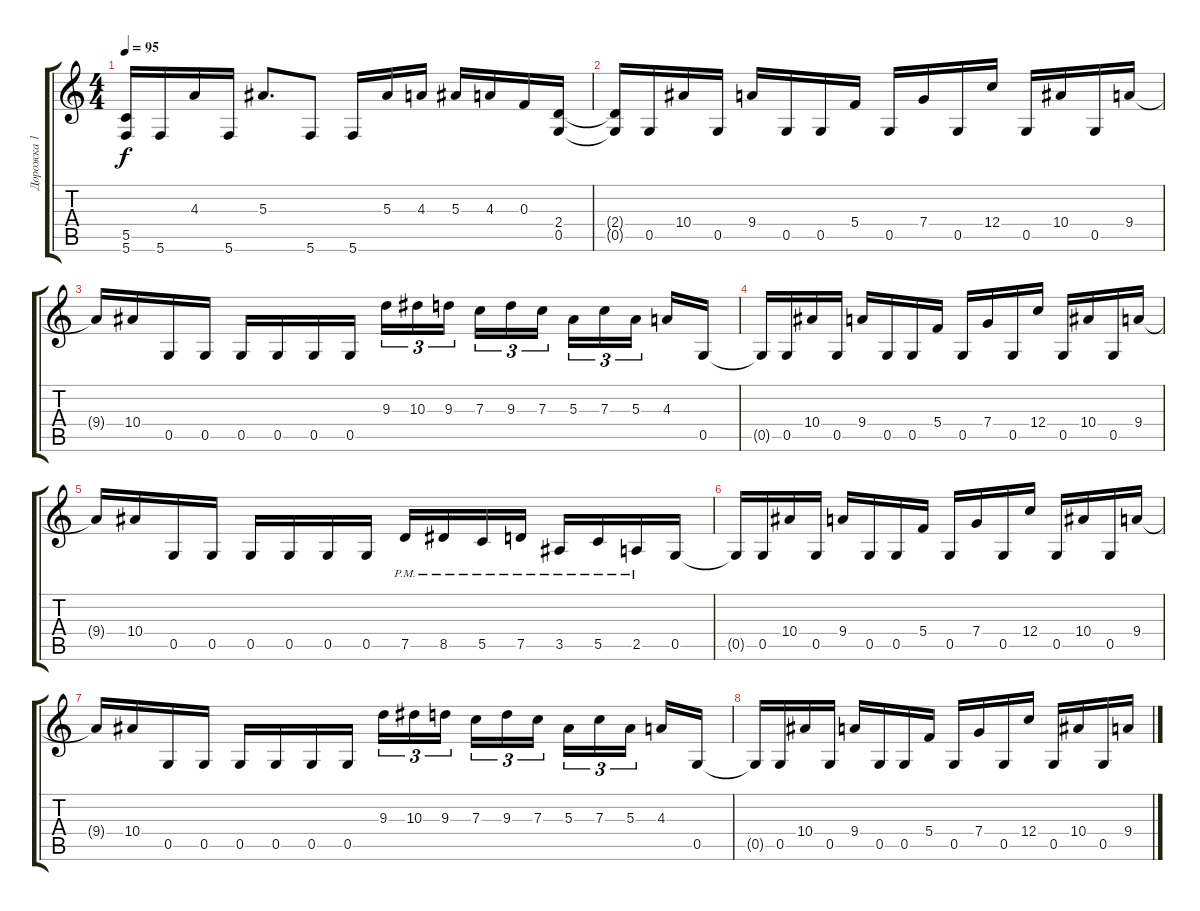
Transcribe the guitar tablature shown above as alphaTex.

\track ("Дорожка 1" "Дорожка 1") {instrument overdrivenguitar}
\staff {score tabs}
\tuning (D4 A3 F3 C3 G2 C2) {hide}
\ts (4 4)
\tempo 95
\clef g2
\ks c
(5.5{t} 5.6{t}).16{dy f} 5.6.16 4.3.16 5.6.16 5.3.8{d} 5.6.8 5.6.16 5.3.16 4.3.16 5.3.16 4.3.16 0.3.16 (2.4 0.5).16 |
(2.4{t} 0.5{t}).16 0.5.16 10.4.16 0.5.16 9.4.16 0.5.16 0.5.16 5.4.16 0.5.16 7.4.16 0.5.16 12.4.16 0.5.16 10.4.16 0.5.16 9.4.16 |
9.4{t}.16 10.4.16 0.5.16 0.5.16 0.5.16 0.5.16 0.5.16 0.5.16 9.3.16{tu (3 2)} 10.3.16{tu (3 2)} 9.3.16{tu (3 2) beam splitsecondary} 7.3.16{tu (3 2)} 9.3.16{tu (3 2)} 7.3.16{tu (3 2)} 5.3.16{tu (3 2)} 7.3.16{tu (3 2)} 5.3.16{tu (3 2) beam splitsecondary} 4.3.16 0.5.16 |
0.5{t}.16 0.5.16 10.4.16 0.5.16 9.4.16 0.5.16 0.5.16 5.4.16 0.5.16 7.4.16 0.5.16 12.4.16 0.5.16 10.4.16 0.5.16 9.4.16 |
9.4{t}.16 10.4.16 0.5.16 0.5.16 0.5.16 0.5.16 0.5.16 0.5.16 7.5{pm}.16 8.5{pm}.16 5.5{pm}.16 7.5{pm}.16 3.5{pm}.16 5.5{pm}.16 2.5{pm}.16 0.5.16 |
0.5{t}.16 0.5.16 10.4.16 0.5.16 9.4.16 0.5.16 0.5.16 5.4.16 0.5.16 7.4.16 0.5.16 12.4.16 0.5.16 10.4.16 0.5.16 9.4.16 |
9.4{t}.16 10.4.16 0.5.16 0.5.16 0.5.16 0.5.16 0.5.16 0.5.16 9.3.16{tu (3 2)} 10.3.16{tu (3 2)} 9.3.16{tu (3 2) beam splitsecondary} 7.3.16{tu (3 2)} 9.3.16{tu (3 2)} 7.3.16{tu (3 2)} 5.3.16{tu (3 2)} 7.3.16{tu (3 2)} 5.3.16{tu (3 2) beam splitsecondary} 4.3.16 0.5.16 |
0.5{t}.16 0.5.16 10.4.16 0.5.16 9.4.16 0.5.16 0.5.16 5.4.16 0.5.16 7.4.16 0.5.16 12.4.16 0.5.16 10.4.16 0.5.16 9.4.16
